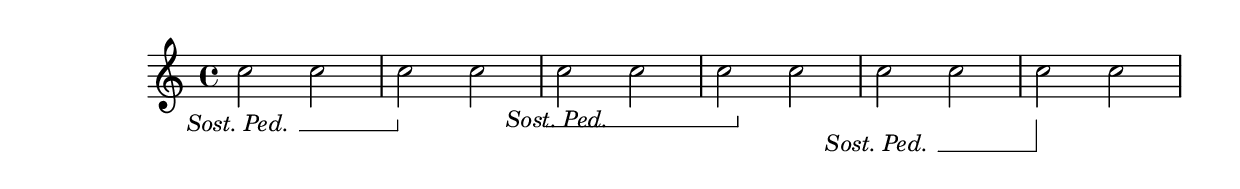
%% http://lsr.dsi.unimi.it/LSR/Item?id=510


\paper { ragged-right = ##f }
\relative c'' {
  c2\sostenutoOn c
  c2\sostenutoOff c
  \once \override Staff.PianoPedalBracket.shorten-pair = #'(-7 . -2)
  c2\sostenutoOn c
  c2\sostenutoOff c
  \once \override Staff.PianoPedalBracket.edge-height = #'(0 . 3)
  c2\sostenutoOn c
  c2\sostenutoOff c
}
